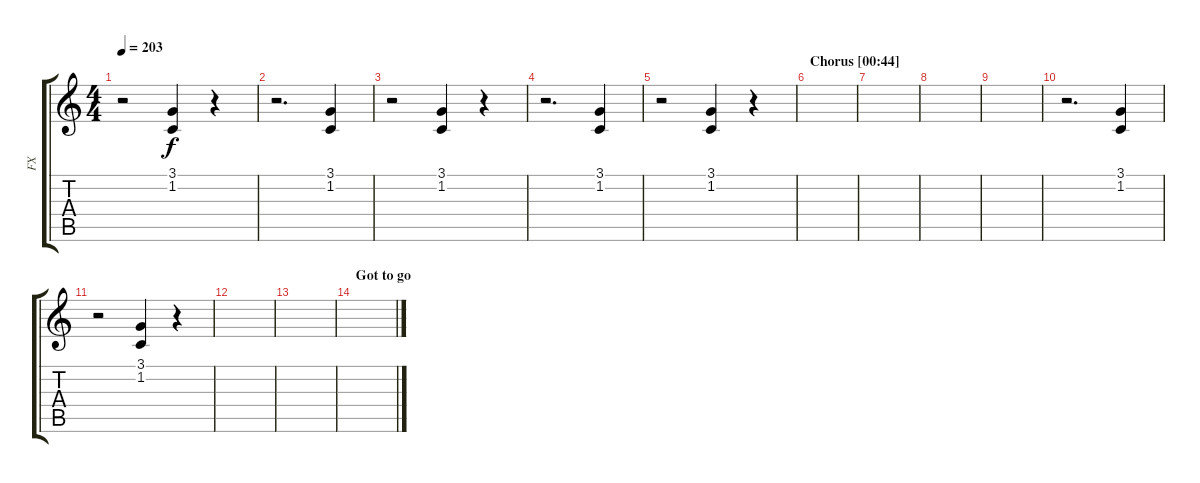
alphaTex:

\track ("FX" "FX") {instrument reversecymbal}
\staff {score tabs}
\tuning (E4 B3 G3 D3 A2 E2) {hide}
\ts (4 4)
\tempo 203
\clef g2
\ks c
r.2{dy f} (3.1 1.2).4 r.4 |
r.2{d} (3.1 1.2).4 |
r.2 (3.1 1.2).4 r.4 |
r.2{d} (3.1 1.2).4 |
r.2 (3.1 1.2).4 r.4 |
\section ("" "Chorus [00:44]")
|
|
|
|
r.2{d} (3.1 1.2).4 |
r.2 (3.1 1.2).4 r.4 |
|
|
\section ("" "Got to go")
